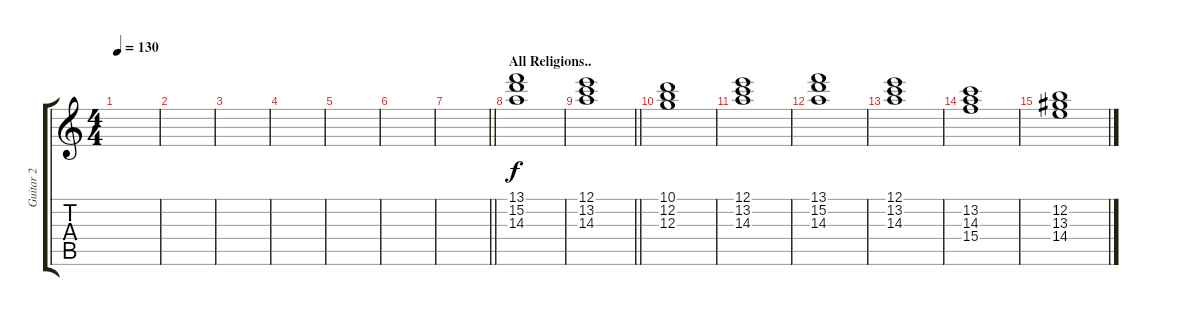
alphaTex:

\track ("Guitar 2" "Guitar 2") {instrument acousticguitarsteel}
\staff {score tabs}
\tuning (E4 B3 G3 D3 A2 E2) {hide}
\ts (4 4)
\tempo 130
\clef g2
\ks c
|
|
|
|
|
|
\barLineRight lightlight
|
\section ("" "All Religions..")
(13.1 15.2 14.3).1 |
\barLineRight lightlight
(12.1 13.2 14.3).1 |
(10.1 12.2 12.3).1 |
(12.1 13.2 14.3).1 |
(13.1 15.2 14.3).1 |
(12.1 13.2 14.3).1 |
(13.2 14.3 15.4).1{dy f} |
(12.2 13.3 14.4).1
